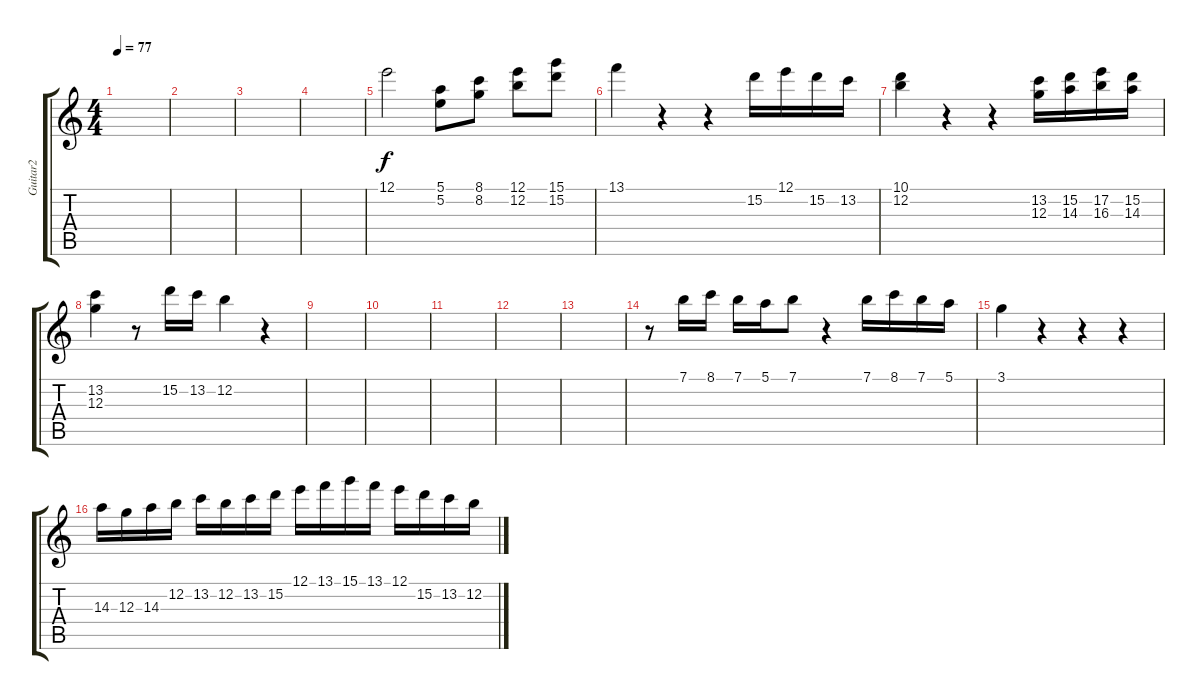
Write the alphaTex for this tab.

\track ("Guitar2" "Guitar2") {instrument electricguitarclean}
\staff {score tabs}
\tuning (E4 B3 G3 D3 A2 E2) {hide}
\ts (4 4)
\tempo 77
\clef g2
\ks c
|
|
|
|
12.1.2 (5.1 5.2).8 (8.1 8.2).8 (12.1 12.2).8 (15.1 15.2).8 |
13.1.4 r.4 r.4 15.2.16 12.1.16 15.2.16 13.2.16 |
(10.1 12.2).4 r.4 r.4 (13.2 12.3).16 (15.2 14.3).16 (17.2 16.3).16 (15.2 14.3).16 |
(13.2 12.3).4 r.8 15.2.16 13.2.16 12.2.4 r.4 |
|
|
|
|
|
r.8 7.1.16 8.1.16 7.1.16 5.1.16 7.1.8 r.4 7.1.16 8.1.16 7.1.16 5.1.16 |
3.1.4 r.4 r.4 r.4 |
14.3.16 12.3.16 14.3.16 12.2.16 13.2.16 12.2.16 13.2.16 15.2.16 12.1.16 13.1.16 15.1.16 13.1.16 12.1.16 15.2.16 13.2.16 12.2.16
